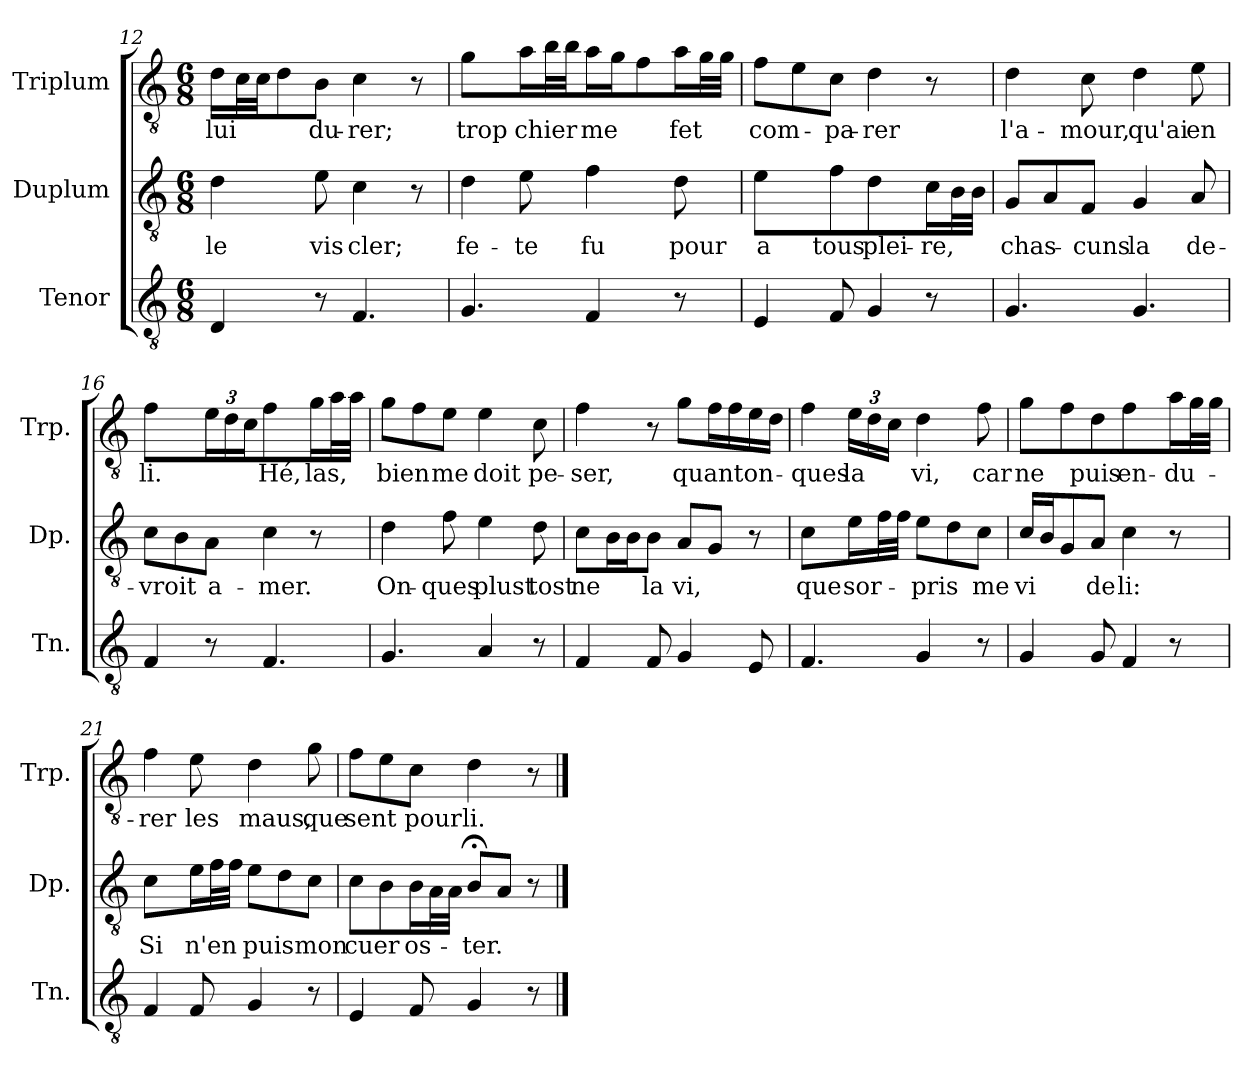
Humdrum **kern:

**kern	**kern	**text	**kern	**text
*part3	*part2	*part2	*part1	*part1
*staff3	*staff2	*staff2	*staff1	*staff1
*I"Tenor	*I"Duplum	*	*I"Triplum	*
*I'Tn.	*I'Dp.	*	*I'Trp.	*
*clefGv2	*clefGv2	*	*clefGv2	*
*k[]	*k[]	*	*k[]	*
*M6/8	*M6/8	*	*M6/8	*
=12	=12	=12	=12	=12
!	!	!LO:LY:b	!	!LO:LY:b
4D/	4d\	le	16d\LL	lui
*	*	*	*tremolo	*
.	.	.	32c\	.
.	.	.	32c\JJJ	.
*	*	*	*Xtremolo	*
.	.	.	8d\	.
!	!	!LO:LY:b	!	!LO:LY:b
8r	8e\	vis	8B\J	du-
!	!	!LO:LY:b	!	!LO:LY:b
4.F/	4c\	cler;	4c\	-rer;
.	8r	.	8r	.
=13	=13	=13	=13	=13
!	!	!LO:LY:b	!	!LO:LY:b
4.G/	4d\	fe-	4g\	trop
!	!	!LO:LY:b	!	!LO:LY:b
.	8e\	-te	16a\LL	chier
*	*	*	*tremolo	*
.	.	.	32b\	.
.	.	.	32b\JJJ	.
*	*	*	*Xtremolo	*
!	!	!LO:LY:b	!	!LO:LY:b
4F/	4f\	fu	16a\LL	me
.	.	.	16g\J	.
.	.	.	8f\	.
!	!	!LO:LY:b	!	!LO:LY:b
8r	8d\	pour	16a\L	fet
*	*	*	*tremolo	*
.	.	.	32g\	.
.	.	.	32g\JJJ	.
*	*	*	*Xtremolo	*
=14	=14	=14	=14	=14
!	!	!LO:LY:b	!	!LO:LY:b
4E/	4e\	a	8f\L	com-
.	.	.	8e\	.
!	!	!LO:LY:b	!	!LO:LY:b
8F/	8f\	tous	8c\J	-pa-
!	!	!LO:LY:b	!	!LO:LY:b
4G/	4d\	plei-	4d\	-rer
!	!	!LO:LY:b	!	!
8r	16c\LL	-re,	8r	.
*	*tremolo	*	*	*
.	32B\	.	.	.
.	32B\JJJ	.	.	.
*	*Xtremolo	*	*	*
=15	=15	=15	=15	=15
!	!	!LO:LY:b	!	!LO:LY:b
4.G/	8G/L	chas-	4d\	l'a-
.	8A/	.	.	.
!	!	!LO:LY:b	!	!LO:LY:b
.	8F/J	-cuns	8c\	-mour,
!	!	!LO:LY:b	!	!LO:LY:b
4.G/	4G/	la	4d\	qu'ai
!	!	!LO:LY:b	!	!LO:LY:b
.	8A/	de-	8e\	en
!!LO:PB:g=z
=16	=16	=16	=16	=16
!	!	!LO:LY:b	!	!LO:LY:b
4F/	8c\L	-vroit	4f\	li.
.	8B\	.	.	.
!	!	!LO:LY:b	!	!
*	*	*	*Xbrackettup	*
8r	8A\J	a-	24e\LL	.
.	.	.	24d\	.
.	.	.	24c\JJ	.
!	!	!LO:LY:b	!	!LO:LY:b
4.F/	4c\	-mer.	4f\	Hé,
!	!	!	!	!LO:LY:b
.	8r	.	16g\LL	las,
*	*	*	*tremolo	*
.	.	.	32a\	.
.	.	.	32a\JJJ	.
*	*	*	*Xtremolo	*
=17	=17	=17	=17	=17
!	!	!LO:LY:b	!	!LO:LY:b
4.G/	4d\	On-	8g\L	bien
.	.	.	8f\	.
!	!	!LO:LY:b	!	!LO:LY:b
.	8f\	-ques	8e\J	me
!	!	!LO:LY:b	!	!LO:LY:b
4A/	4e\	plust	4e\	doit
!	!	!LO:LY:b	!	!LO:LY:b
8r	8d\	tost	8c\	pe-
=18	=18	=18	=18	=18
!	!	!LO:LY:b	!	!LO:LY:b
4F/	8c\L	ne	4f\	-ser,
*	*tremolo	*	*	*
.	16B\	.	.	.
.	16B\	.	.	.
*	*Xtremolo	*	*	*
!	!	!LO:LY:b	!	!
8F/	8B\J	la	8r	.
!	!	!LO:LY:b	!	!LO:LY:b
4G/	8A/L	vi,	8g\L	quant
*	*	*	*tremolo	*
.	8G/J	.	16f\	.
.	.	.	16f\	.
*	*	*	*Xtremolo	*
!	!	!	!	!LO:LY:b
8E/	8r	.	16e\L	on-
.	.	.	16d\JJ	.
=19	=19	=19	=19	=19
!	!	!LO:LY:b	!	!LO:LY:b
4.F/	4c\	que	4f\	-ques
!	!	!LO:LY:b	!	!LO:LY:b
.	16e\LL	sor-	24e\LL	la
.	.	.	24d\	.
*	*tremolo	*	*	*
.	32f\	.	.	.
.	.	.	24c\JJ	.
.	32f\JJJ	.	.	.
*	*Xtremolo	*	*	*
!	!	!LO:LY:b	!	!LO:LY:b
4G/	8e\L	-pris	4d\	vi,
.	8d\	.	.	.
!	!	!LO:LY:b	!	!LO:LY:b
8r	8c\J	me	8f\	car
=20	=20	=20	=20	=20
!	!	!LO:LY:b	!	!LO:LY:b
4G/	16c/LL	vi	8g\L	ne
.	16B/J	.	.	.
.	8G/	.	8f\	.
!	!	!LO:LY:b	!	!LO:LY:b
8G/	8A/J	de	8d\J	puis
!	!	!LO:LY:b	!	!LO:LY:b
4F/	4c\	li:	4f\	en-
!	!	!	!	!LO:LY:b
8r	8r	.	16a\LL	-du-
*	*	*	*tremolo	*
.	.	.	32g\	.
.	.	.	32g\JJJ	.
*	*	*	*Xtremolo	*
!!LO:LB:g=z
=21	=21	=21	=21	=21
!	!	!LO:LY:b	!	!LO:LY:b
4F/	4c\	Si	4f\	-rer
!	!	!LO:LY:b	!	!LO:LY:b
8F/	16e\LL	n'en	8e\	les
*	*tremolo	*	*	*
.	32f\	.	.	.
.	32f\JJJ	.	.	.
*	*Xtremolo	*	*	*
!	!	!LO:LY:b	!	!LO:LY:b
4G/	8e\L	puis	4d\	maus,
.	8d\	.	.	.
!	!	!LO:LY:b	!	!LO:LY:b
8r	8c\J	mon	8g\	que
=22	=22	=22	=22	=22
!	!	!LO:LY:b	!	!LO:LY:b
4E/	8c\L	cuer	8f\L	sent
.	8B\	.	8e\	.
!	!	!LO:LY:b	!	!LO:LY:b
8F/	16B\L	os-	8c\J	pour
*	*tremolo	*	*	*
.	32A\	.	.	.
.	32A\JJJ	.	.	.
*	*Xtremolo	*	*	*
!	!	!LO:LY:b	!	!LO:LY:b
4G/	8B;</L	-ter.	4d\	li.
.	8A/J	.	.	.
8r	8r	.	8r	.
==	==	==	==	==
*-	*-	*-	*-	*-
